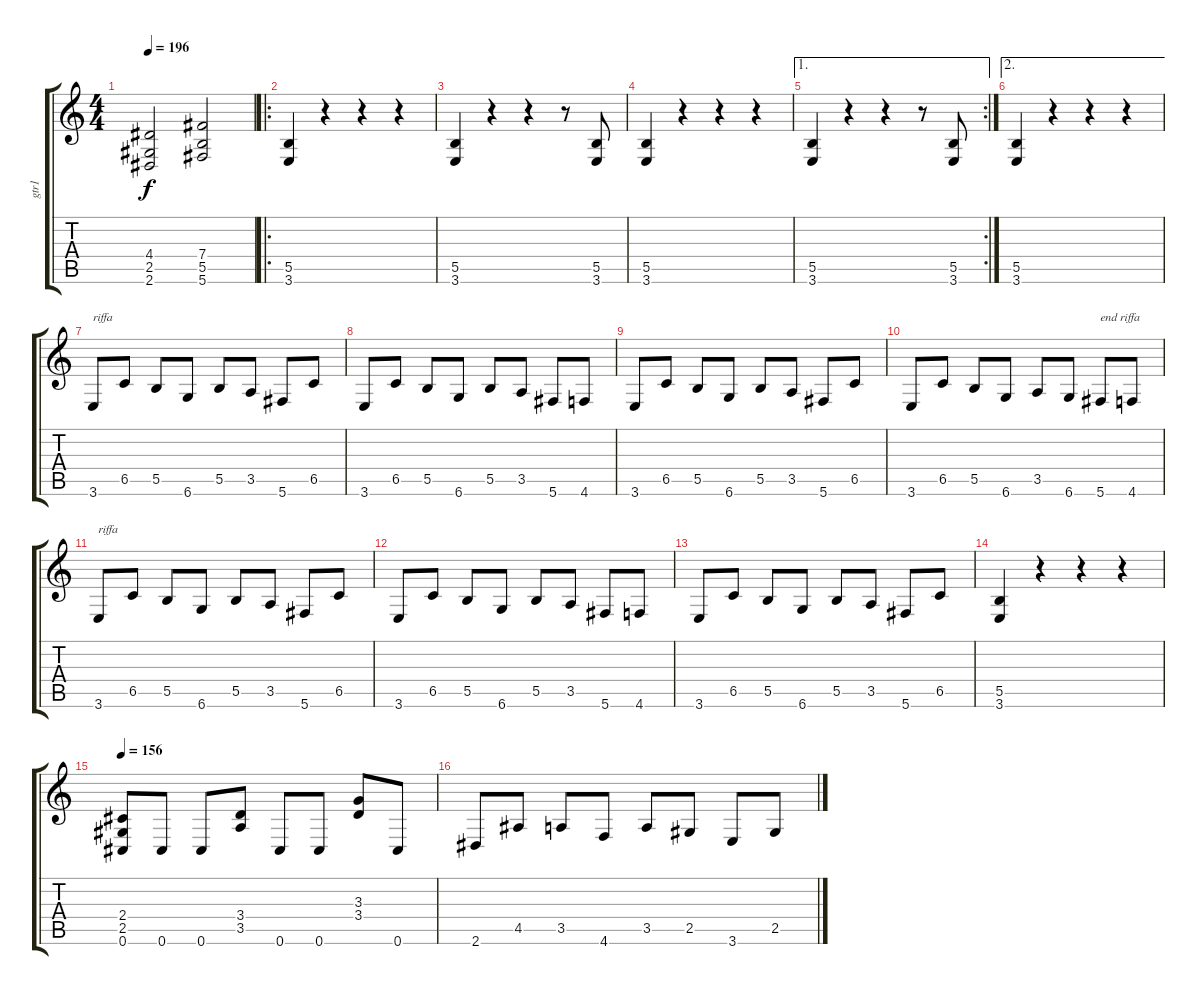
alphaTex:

\track ("gtr1" "gtr1") {instrument distortionguitar}
\staff {score tabs}
\tuning (Db4 Ab3 E3 B2 Gb2 Db2) {hide}
\ts (4 4)
\tempo 196
\clef g2
\ks c
(4.4 2.5 2.6).2{dy f} (7.4 5.5 5.6).2 |
\ro
(5.5 3.6).4 r.4 r.4 r.4 |
(5.5 3.6).4 r.4 r.4 r.8 (5.5 3.6).8 |
(5.5 3.6).4 r.4 r.4 r.4 |
\ae 1
\rc 2
(5.5 3.6).4 r.4 r.4 r.8 (5.5 3.6).8 |
\ae 2
(5.5 3.6).4 r.4 r.4 r.4 |
3.6.8{txt "riffa"} 6.5.8 5.5.8 6.6.8 5.5.8 3.5.8 5.6.8 6.5.8 |
3.6.8 6.5.8 5.5.8 6.6.8 5.5.8 3.5.8 5.6.8 4.6.8 |
3.6.8 6.5.8 5.5.8 6.6.8 5.5.8 3.5.8 5.6.8 6.5.8 |
3.6.8 6.5.8 5.5.8 6.6.8 3.5.8 6.6.8 5.6.8{txt "end riffa"} 4.6.8 |
3.6.8{txt "riffa"} 6.5.8 5.5.8 6.6.8 5.5.8 3.5.8 5.6.8 6.5.8 |
3.6.8 6.5.8 5.5.8 6.6.8 5.5.8 3.5.8 5.6.8 4.6.8 |
3.6.8 6.5.8 5.5.8 6.6.8 5.5.8 3.5.8 5.6.8 6.5.8 |
(5.5 3.6).4 r.4 r.4 r.4 |
\tempo 156
(2.4 2.5 0.6).8 0.6.8 0.6.8 (3.4 3.5).8 0.6.8 0.6.8 (3.3 3.4).8 0.6.8 |
2.6.8 4.5.8 3.5.8 4.6.8 3.5.8 2.5.8 3.6.8 2.5.8
